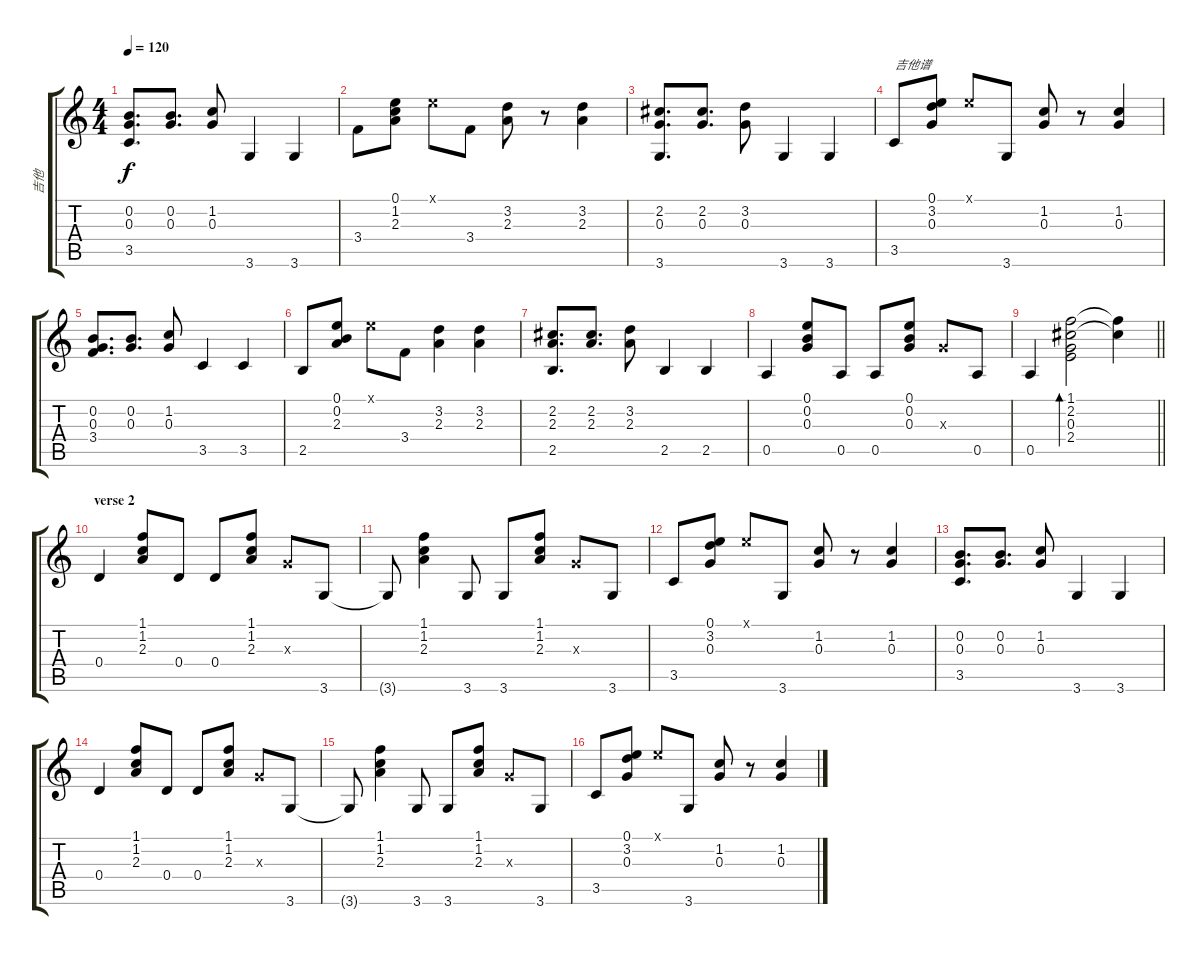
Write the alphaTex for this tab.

\track ("吉他" "吉他") {instrument acousticguitarnylon}
\staff {score tabs}
\tuning (E4 B3 G3 D3 A2 E2) {hide}
\ts (4 4)
\tempo 120
\clef g2
\ks c
(0.2 0.3 3.5).8{d dy f} (0.2 0.3).8{d} (1.2 0.3).8 3.6.4 3.6.4 |
3.4.8 (0.1 1.2 2.3).8 0.1{x}.8 3.4.8 (3.2 2.3).8 r.8 (3.2 2.3).4 |
(2.2 0.3 3.6).8{d} (2.2 0.3).8{d} (3.2 0.3).8 3.6.4 3.6.4 |
3.5.8{txt "吉他谱"} (0.1 3.2 0.3).8 0.1{x}.8 3.6.8 (1.2 0.3).8 r.8 (1.2 0.3).4 |
(0.2 0.3 3.4).8{d} (0.2 0.3).8{d} (1.2 0.3).8 3.5.4 3.5.4 |
2.5.8 (0.1 0.2 2.3).8 0.1{x}.8 3.4.8 (3.2 2.3).4 (3.2 2.3).4 |
(2.2 2.3 2.5).8{d} (2.2 2.3).8{d} (3.2 2.3).8 2.5.4 2.5.4 |
0.5.4 (0.1 0.2 0.3).8 0.5.8 0.5.8 (0.1 0.2 0.3).8 0.3{x}.8 0.5.8 |
\barLineRight lightlight
0.5.4 (1.1 2.2 0.3 2.4).2{bd 240} (1.1{t} 2.2{t}).4 |
\section ("" "verse 2")
0.4.4 (1.1 1.2 2.3).8 0.4.8 0.4.8 (1.1 1.2 2.3).8 0.3{x}.8 3.6.8 |
3.6{t}.8 (1.1 1.2 2.3).4 3.6.8 3.6.8 (1.1 1.2 2.3).8 0.3{x}.8 3.6.8 |
3.5.8 (0.1 3.2 0.3).8 0.1{x}.8 3.6.8 (1.2 0.3).8 r.8 (1.2 0.3).4 |
(0.2 0.3 3.5).8{d} (0.2 0.3).8{d} (1.2 0.3).8 3.6.4 3.6.4 |
0.4.4 (1.1 1.2 2.3).8 0.4.8 0.4.8 (1.1 1.2 2.3).8 0.3{x}.8 3.6.8 |
3.6{t}.8 (1.1 1.2 2.3).4 3.6.8 3.6.8 (1.1 1.2 2.3).8 0.3{x}.8 3.6.8 |
3.5.8 (0.1 3.2 0.3).8 0.1{x}.8 3.6.8 (1.2 0.3).8 r.8 (1.2 0.3).4
